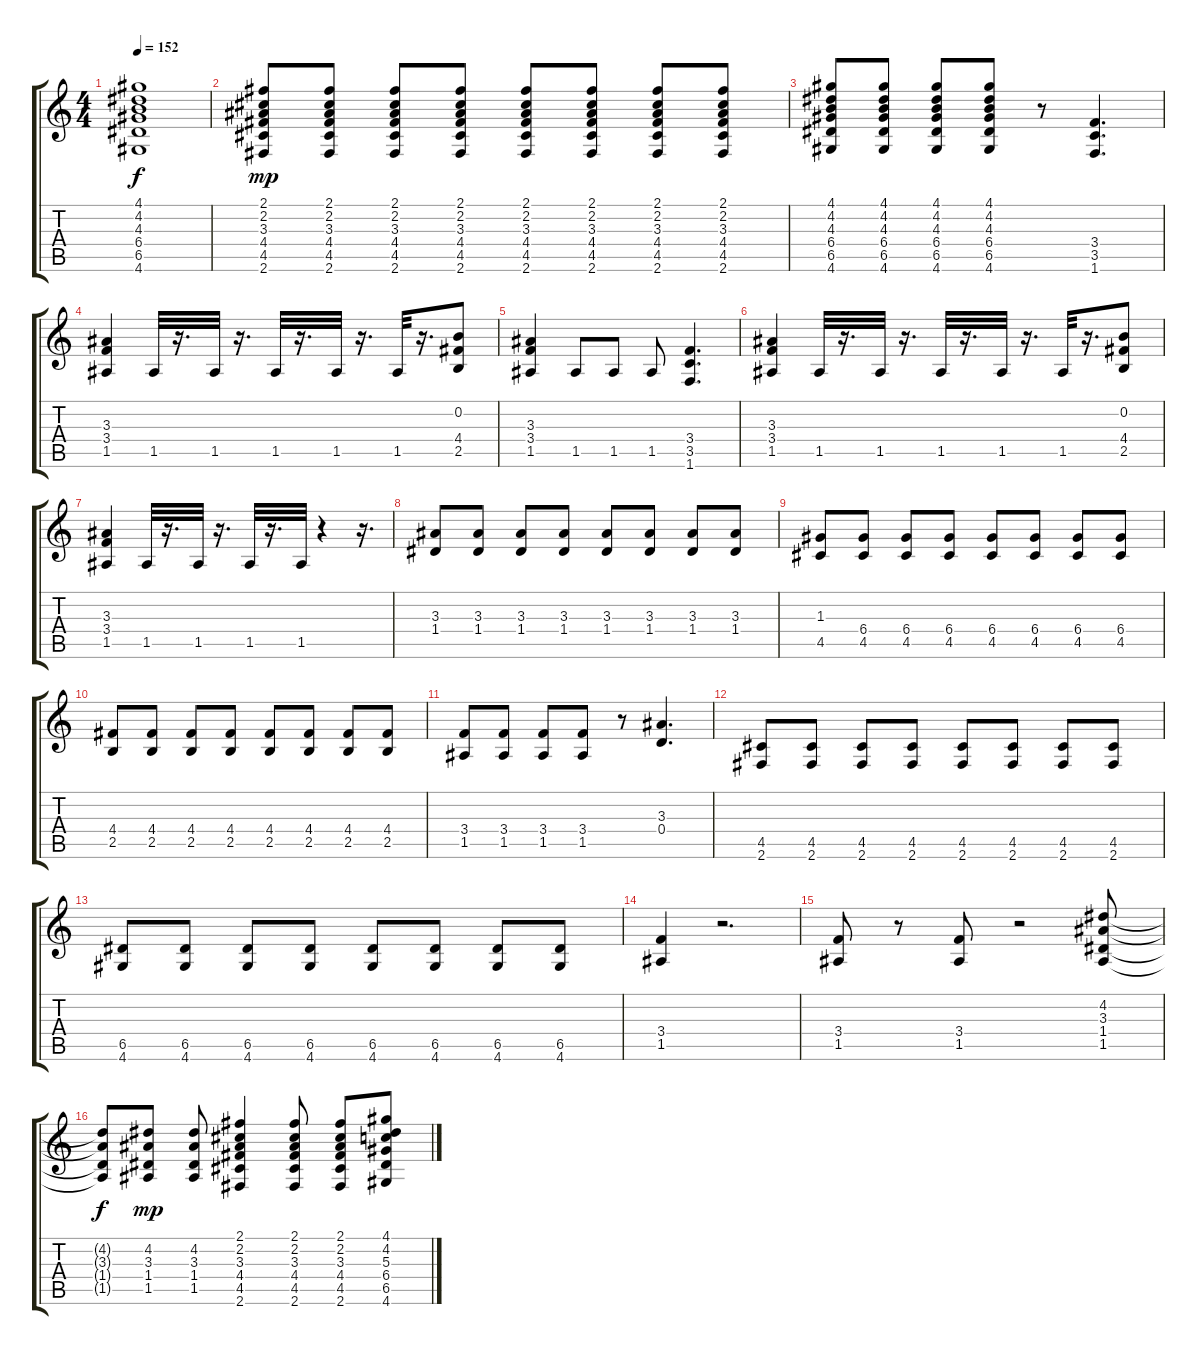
\track "" {instrument acousticguitarsteel}
\staff {score tabs}
\tuning (E4 B3 G3 D3 A2 E2) {hide}
\ts (4 4)
\tempo 152
\clef g2
\ks c
(4.1{t} 4.2{t} 4.3{t} 6.4{t} 6.5{t} 4.6{t}).1{dy f} |
(2.1 2.2 3.3 4.4 4.5 2.6).8{dy mp} (2.1 2.2 3.3 4.4 4.5 2.6).8 (2.1 2.2 3.3 4.4 4.5 2.6).8 (2.1 2.2 3.3 4.4 4.5 2.6).8 (2.1 2.2 3.3 4.4 4.5 2.6).8 (2.1 2.2 3.3 4.4 4.5 2.6).8 (2.1 2.2 3.3 4.4 4.5 2.6).8 (2.1 2.2 3.3 4.4 4.5 2.6).8 |
(4.1 4.2 4.3 6.4 6.5 4.6).8 (4.1 4.2 4.3 6.4 6.5 4.6).8 (4.1 4.2 4.3 6.4 6.5 4.6).8 (4.1 4.2 4.3 6.4 6.5 4.6).8 r.8 (3.4 3.5 1.6).4{d} |
(3.3 3.4 1.5).4 1.5.32 r.16{d} 1.5.32 r.16{d} 1.5.32 r.16{d} 1.5.32 r.16{d} 1.5.32 r.16{d} (0.2 4.4 2.5).8 |
(3.3 3.4 1.5).4 1.5.8 1.5.8 1.5.8 (3.4 3.5 1.6).4{d} |
(3.3 3.4 1.5).4 1.5.32 r.16{d} 1.5.32 r.16{d} 1.5.32 r.16{d} 1.5.32 r.16{d} 1.5.32 r.16{d} (0.2 4.4 2.5).8 |
(3.3 3.4 1.5).4 1.5.32 r.16{d} 1.5.32 r.16{d} 1.5.32 r.16{d} 1.5.32 r.4 r.16{d} |
(3.3 1.4).8 (3.3 1.4).8 (3.3 1.4).8 (3.3 1.4).8 (3.3 1.4).8 (3.3 1.4).8 (3.3 1.4).8 (3.3 1.4).8 |
(1.3 4.5).8 (6.4 4.5).8 (6.4 4.5).8 (6.4 4.5).8 (6.4 4.5).8 (6.4 4.5).8 (6.4 4.5).8 (6.4 4.5).8 |
(4.4 2.5).8 (4.4 2.5).8 (4.4 2.5).8 (4.4 2.5).8 (4.4 2.5).8 (4.4 2.5).8 (4.4 2.5).8 (4.4 2.5).8 |
(3.4 1.5).8 (3.4 1.5).8 (3.4 1.5).8 (3.4 1.5).8 r.8 (3.3 0.4).4{d} |
(4.5 2.6).8 (4.5 2.6).8 (4.5 2.6).8 (4.5 2.6).8 (4.5 2.6).8 (4.5 2.6).8 (4.5 2.6).8 (4.5 2.6).8 |
(6.5 4.6).8 (6.5 4.6).8 (6.5 4.6).8 (6.5 4.6).8 (6.5 4.6).8 (6.5 4.6).8 (6.5 4.6).8 (6.5 4.6).8 |
(3.4 1.5).4 r.2{d} |
(3.4 1.5).8 r.8 (3.4 1.5).8 r.2 (4.2 3.3 1.4 1.5).8 |
(4.2{t} 3.3{t} 1.4{t} 1.5{t}).8{dy f} (4.2 3.3 1.4 1.5).8{dy mp} (4.2 3.3 1.4 1.5).8 (2.1 2.2 3.3 4.4 4.5 2.6).4 (2.1 2.2 3.3 4.4 4.5 2.6).8 (2.1 2.2 3.3 4.4 4.5 2.6).8 (4.1 4.2 5.3 6.4 6.5 4.6).8
